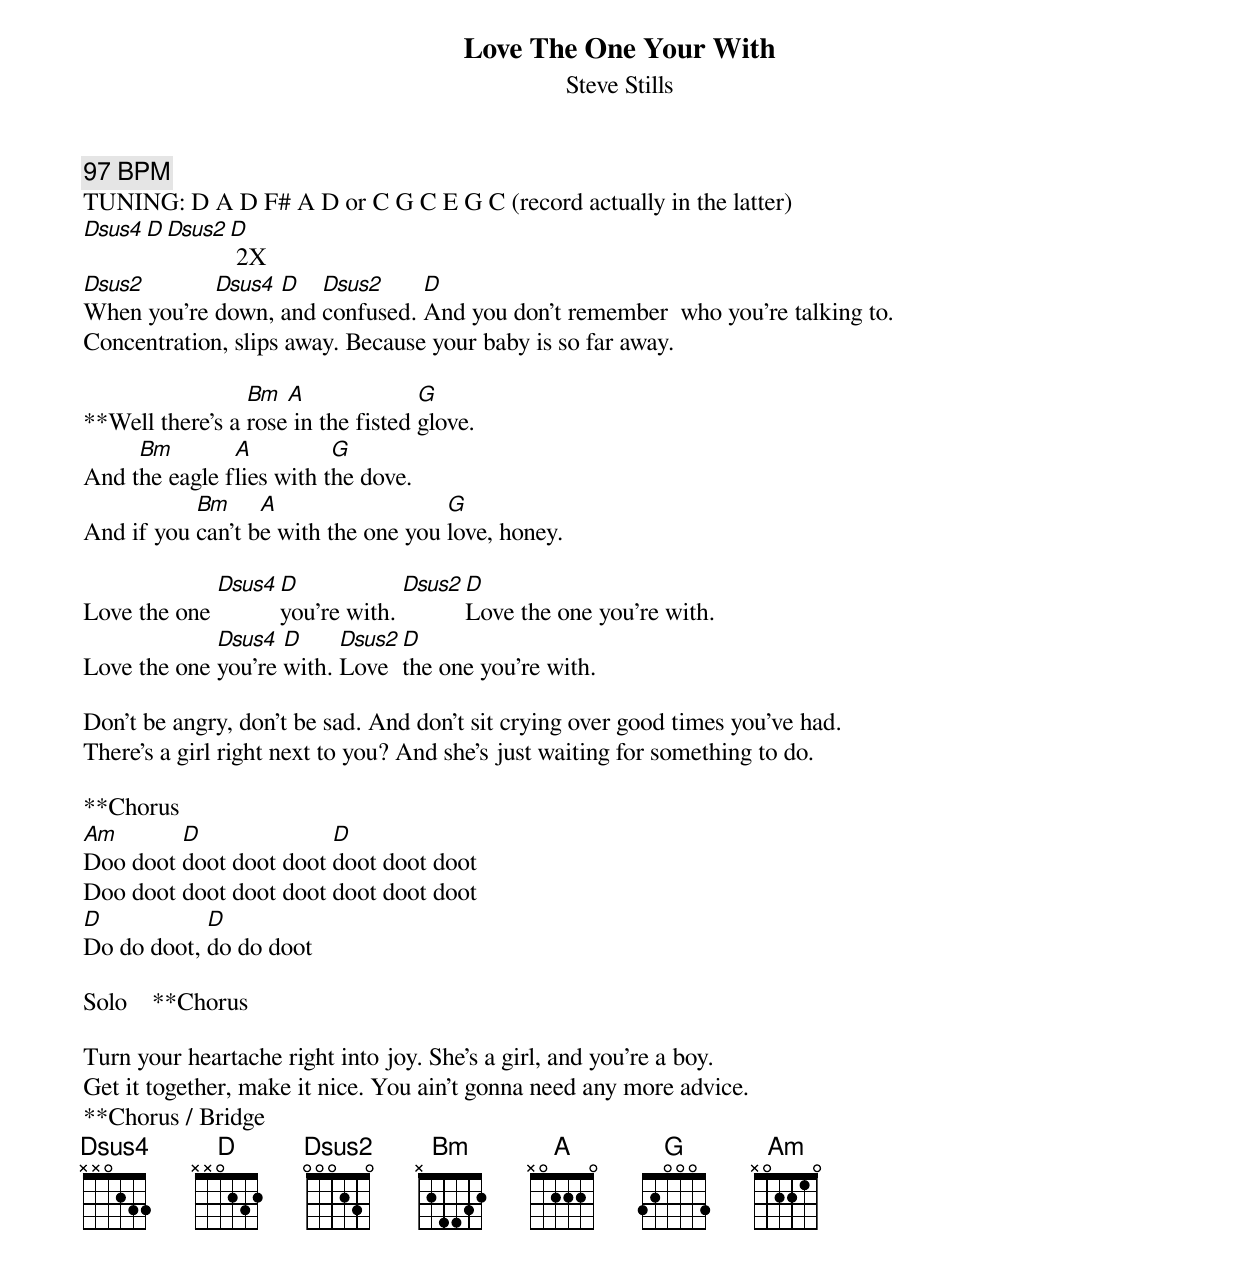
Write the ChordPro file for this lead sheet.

{title:Love The One Your With}
{subtitle:Steve Stills}
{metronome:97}
{c:97 BPM}
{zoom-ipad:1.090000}
TUNING: D A D F# A D or C G C E G C (record actually in the latter)
[Dsus4][D][Dsus2][D] 2X
[Dsus2]When you're [Dsus4]down, [D]and [Dsus2]confused. [D]And you don't remember  who you're talking to.
Concentration, slips away. Because your baby is so far away.

**Well there's a [Bm]rose[A] in the fisted [G]glove.
And t[Bm]he eagle f[A]lies with t[G]he dove.
And if you [Bm]can't b[A]e with the one you [G]love, honey.

Love the one [Dsus4][D]you're with. [Dsus2][D]Love the one you're with.
Love the one [Dsus4]you're [D]with. [Dsus2]Love [D]the one you're with.

Don't be angry, don't be sad. And don't sit crying over good times you've had.
There's a girl right next to you? And she's just waiting for something to do.

**Chorus
[Am]Doo doot [D]doot doot doot [D]doot doot doot
Doo doot doot doot doot doot doot doot
[D]Do do doot, [D]do do doot

Solo    **Chorus

Turn your heartache right into joy. She's a girl, and you're a boy.
Get it together, make it nice. You ain't gonna need any more advice.
**Chorus / Bridge
